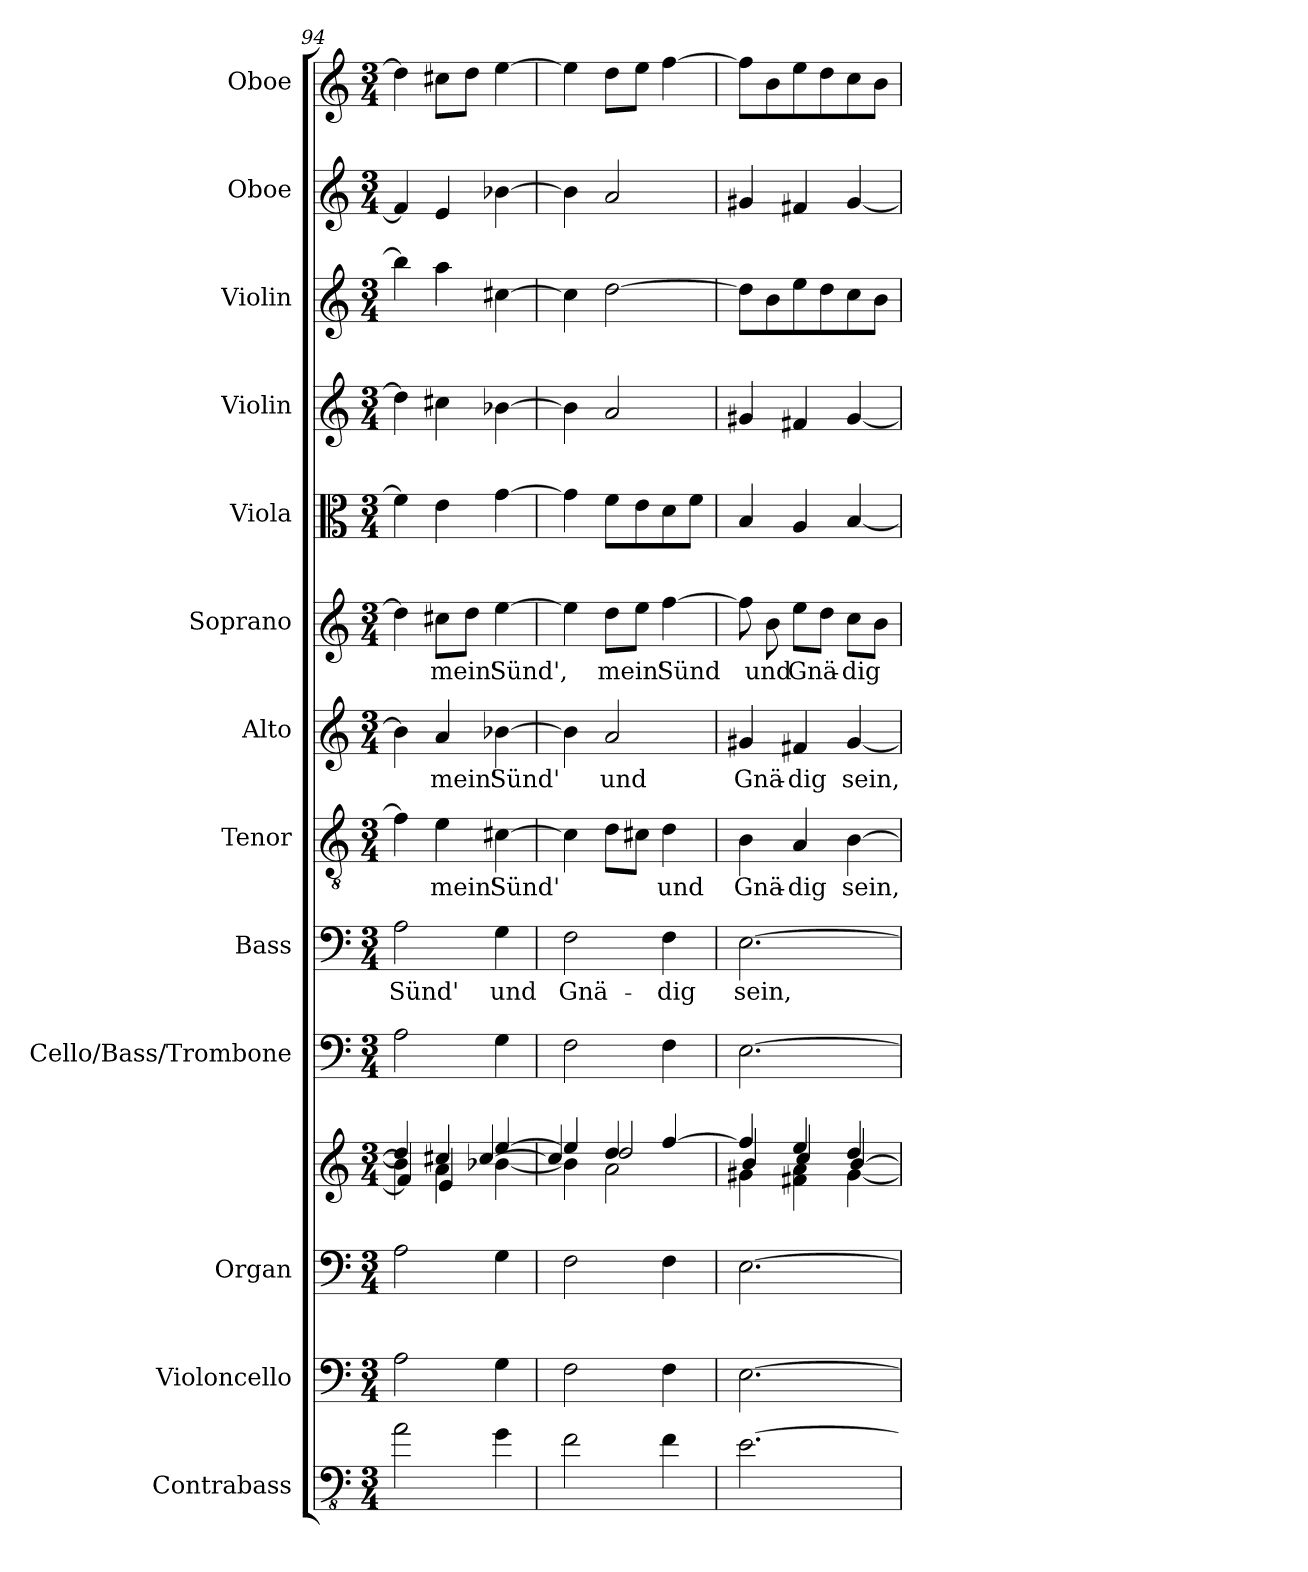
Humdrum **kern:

**kern	**kern	**kern	**kern	**kern	**kern	**text	**kern	**text	**kern	**text	**kern	**text	**kern	**kern	**kern	**kern	**kern
*part13	*part12	*part11	*part11	*part10	*part9	*part9	*part8	*part8	*part7	*part7	*part6	*part6	*part5	*part4	*part3	*part2	*part1
*staff14	*staff13	*staff12	*staff11	*staff10	*staff9	*staff9	*staff8	*staff8	*staff7	*staff7	*staff6	*staff6	*staff5	*staff4	*staff3	*staff2	*staff1
*I"Contrabass	*I"Violoncello	*I"Organ	*	*I"Cello/Bass/Trombone	*I"Bass	*	*I"Tenor	*	*I"Alto	*	*I"Soprano	*	*I"Viola	*I"Violin	*I"Violin	*I"Oboe	*I"Oboe
*I'Cb.	*I'Vc.	*I'Org.	*	*I'C/B/T	*I'B.	*	*I'T.	*	*I'A.	*	*I'S.	*	*I'Vla.	*I'Vln.	*I'Vln.	*I'Ob.	*I'Ob.
*clefFv4	*clefF4	*clefF4	*clefG2	*clefF4	*clefF4	*	*clefGv2	*	*clefG2	*	*clefG2	*	*clefC3	*clefG2	*clefG2	*clefG2	*clefG2
*ITrd7c12	*	*	*	*	*	*	*	*	*	*	*	*	*	*	*	*	*
*k[]	*k[]	*k[]	*k[]	*k[]	*k[]	*	*k[]	*	*k[]	*	*k[]	*	*k[]	*k[]	*k[]	*k[]	*k[]
*M3/4	*M3/4	*M3/4	*M3/4	*M3/4	*M3/4	*	*M3/4	*	*M3/4	*	*M3/4	*	*M3/4	*M3/4	*M3/4	*M3/4	*M3/4
=94	=94	=94	=94	=94	=94	=94	=94	=94	=94	=94	=94	=94	=94	=94	=94	=94	=94
*	*	*	*^	*	*	*	*	*	*	*	*	*	*	*	*	*	*
*	*	*	*	*^	*	*	*	*	*	*	*	*	*	*	*	*	*	*
2AA\	2A\	2A\	4dd/]	4b-\]	4f/]	2A\	2A\	Sünd'	4f\]	.	4b-\]	.	4dd\]	.	4f\]	4dd\]	4bb-\]	4f/]	4dd\]
.	.	.	4cc#X/	4a\	4e/	.	.	.	4e\	mein'	4a/	mein'	8cc#X\L	mein'	4e\	4cc#X\	4aa\	4e/	8cc#X\L
.	.	.	.	.	.	.	.	.	.	.	.	.	8dd\J	.	.	.	.	.	8dd\J
4GG\	4G\	4G\	[4ee/	[4b-X\	[4cc#/	4G\	4G\	und	[4c#X\	Sünd'	[4b-X\	Sünd'	[4ee\	Sünd',	[4g\	[4b-X\	[4cc#X\	[4b-X\	[4ee\
=95	=95	=95	=95	=95	=95	=95	=95	=95	=95	=95	=95	=95	=95	=95	=95	=95	=95	=95	=95
2FF\	2F\	2F\	4ee/]	4b-\]	4cc#/]	2F\	2F\	Gnä-	4c#\]	.	4b-\]	.	4ee\]	.	4g\]	4b-\]	4cc#\]	4b-\]	4ee\]
.	.	.	4dd/	2a\	2dd/	.	.	.	8d\L	.	2a/	und	8dd\L	mein'	8f\L	2a/	[2dd\	2a/	8dd\L
.	.	.	.	.	.	.	.	.	8c#X\J	.	.	.	8ee\J	.	8e\	.	.	.	8ee\J
4FF\	4F\	4F\	[4ff/	.	.	4F\	4F\	-dig	4d\	und	.	.	[4ff\	Sünd	8d\	.	.	.	[4ff\
.	.	.	.	.	.	.	.	.	.	.	.	.	.	.	8f\J	.	.	.	.
!!LO:PB:g=z
=96	=96	=96	=96	=96	=96	=96	=96	=96	=96	=96	=96	=96	=96	=96	=96	=96	=96	=96	=96
[2.EE\	[2.E\	[2.E\	4ff/]	4g#X\	4b/	[2.E\	[2.E\	sein,	4B\	Gnä-	4g#X/	Gnä-	8ff\]	.	4B/	4g#X/	8dd\L]	4g#X/	8ff\L]
.	.	.	.	.	.	.	.	.	.	.	.	.	8b\	und	.	.	8b\	.	8b\
.	.	.	4ee/	4f#X\ 4a\	4cc/	.	.	.	4A/	-dig	4f#X/	-dig	8ee\L	Gnä-	4A/	4f#X/	8ee\	4f#X/	8ee\
.	.	.	.	.	.	.	.	.	.	.	.	.	8dd\J	.	.	.	8dd\	.	8dd\
.	.	.	4dd/	[4g#\	[4b/	.	.	.	[4B\	sein,	[4g#/	sein,	8cc\L	-dig	[4B/	[4g#/	8cc\	[4g#/	8cc\
.	.	.	.	.	.	.	.	.	.	.	.	.	8b\J	.	.	.	8b\J	.	8b\J
*	*	*	*v	*v	*v	*	*	*	*	*	*	*	*	*	*	*	*	*	*
=	=	=	=	=	=	=	=	=	=	=	=	=	=	=	=	=	=
*-	*-	*-	*-	*-	*-	*-	*-	*-	*-	*-	*-	*-	*-	*-	*-	*-	*-
